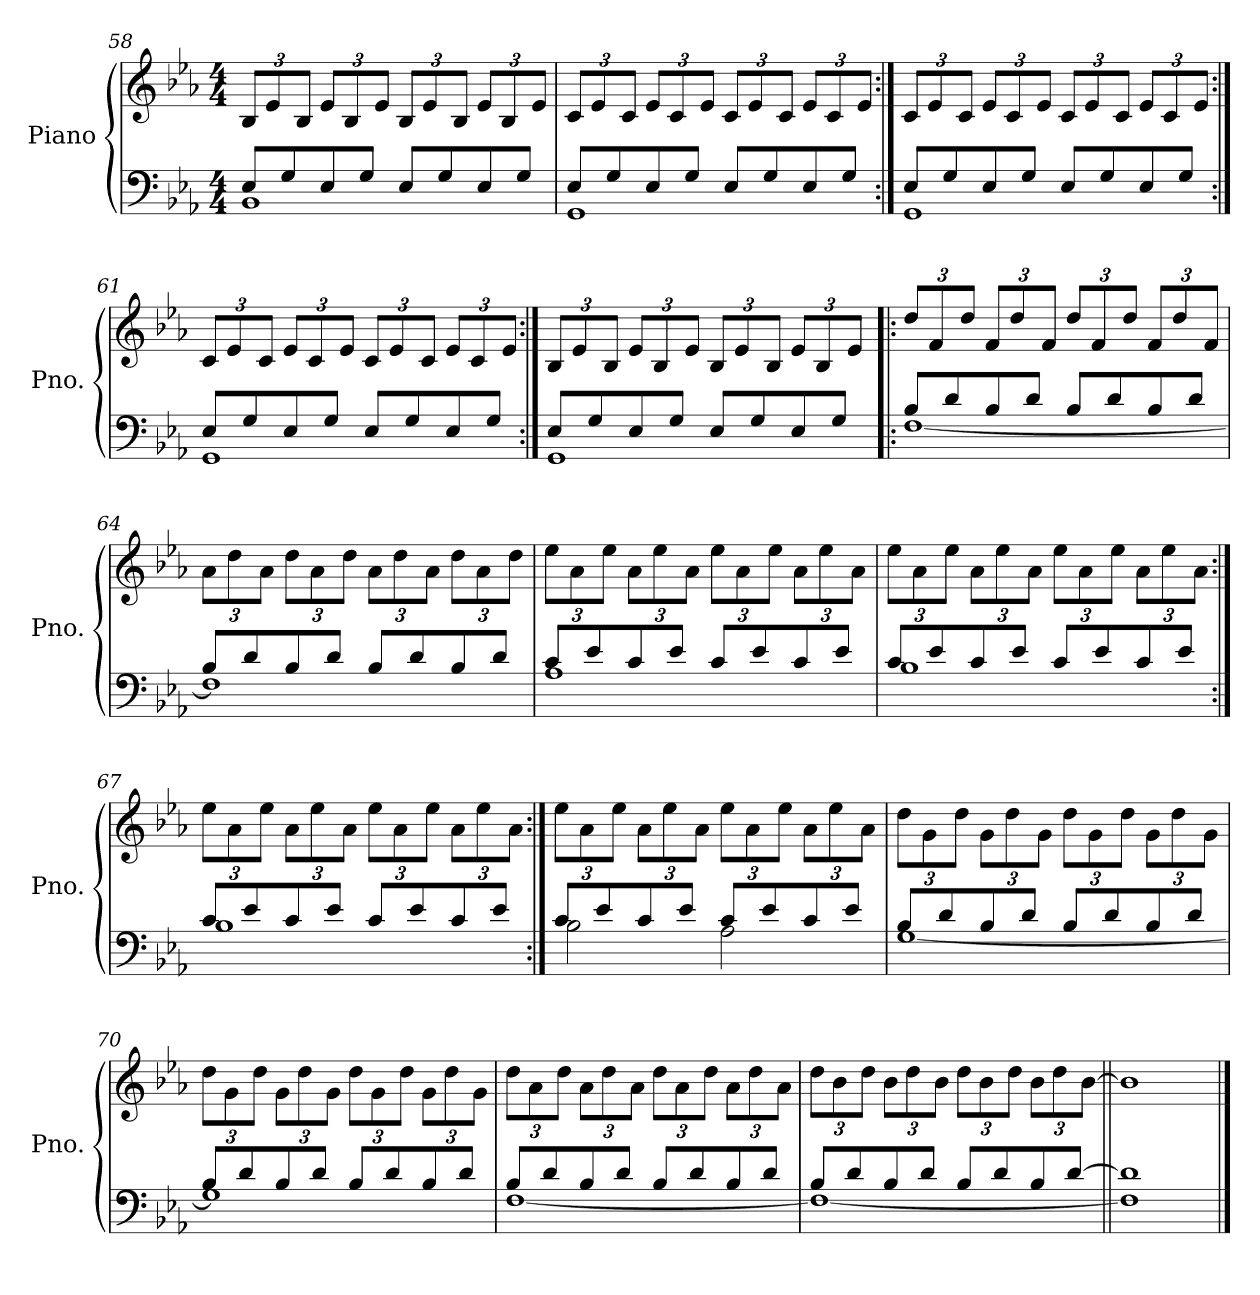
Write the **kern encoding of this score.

**kern	**kern
*part1	*part1
*staff2	*staff1
*I"Piano	*
*I'Pno.	*
*clefF4	*clefG2
*k[b-e-a-]	*k[b-e-a-]
*M4/4	*M4/4
=58	=58
*^	*
*	*	*Xbrackettup
8E-/L	1BB-	12B-/L
.	.	12e-/
8G/	.	.
.	.	12B-/J
8E-/	.	12e-/L
.	.	12B-/
8G/J	.	.
.	.	12e-/J
8E-/L	.	12B-/L
.	.	12e-/
8G/	.	.
.	.	12B-/J
8E-/	.	12e-/L
.	.	12B-/
8G/J	.	.
.	.	12e-/J
!!LO:PB:g=z
=59	=59	=59
8E-/L	1GG	12c/L
.	.	12e-/
8G/	.	.
.	.	12c/J
8E-/	.	12e-/L
.	.	12c/
8G/J	.	.
.	.	12e-/J
8E-/L	.	12c/L
.	.	12e-/
8G/	.	.
.	.	12c/J
8E-/	.	12e-/L
.	.	12c/
8G/J	.	.
.	.	12e-/J
=60:|!	=60:|!	=60:|!
8E-/L	1GG	12c/L
.	.	12e-/
8G/	.	.
.	.	12c/J
8E-/	.	12e-/L
.	.	12c/
8G/J	.	.
.	.	12e-/J
8E-/L	.	12c/L
.	.	12e-/
8G/	.	.
.	.	12c/J
8E-/	.	12e-/L
.	.	12c/
8G/J	.	.
.	.	12e-/J
!!LO:LB:g=z
=61:|!	=61:|!	=61:|!
8E-/L	1GG	12c/L
.	.	12e-/
8G/	.	.
.	.	12c/J
8E-/	.	12e-/L
.	.	12c/
8G/J	.	.
.	.	12e-/J
8E-/L	.	12c/L
.	.	12e-/
8G/	.	.
.	.	12c/J
8E-/	.	12e-/L
.	.	12c/
8G/J	.	.
.	.	12e-/J
=62:|!	=62:|!	=62:|!
8E-/L	1GG	12B-/L
.	.	12e-/
8G/	.	.
.	.	12B-/J
8E-/	.	12e-/L
.	.	12B-/
8G/J	.	.
.	.	12e-/J
8E-/L	.	12B-/L
.	.	12e-/
8G/	.	.
.	.	12B-/J
8E-/	.	12e-/L
.	.	12B-/
8G/J	.	.
.	.	12e-/J
!!LO:LB:g=z
=63!|:	=63!|:	=63!|:
8B-/L	[1F	12dd/L
.	.	12f/
8d/	.	.
.	.	12dd/J
8B-/	.	12f/L
.	.	12dd/
8d/J	.	.
.	.	12f/J
8B-/L	.	12dd/L
.	.	12f/
8d/	.	.
.	.	12dd/J
8B-/	.	12f/L
.	.	12dd/
8d/J	.	.
.	.	12f/J
=64	=64	=64
8B-/L	1F]	12a-\L
.	.	12dd\
8d/	.	.
.	.	12a-\J
8B-/	.	12dd\L
.	.	12a-\
8d/J	.	.
.	.	12dd\J
8B-/L	.	12a-\L
.	.	12dd\
8d/	.	.
.	.	12a-\J
8B-/	.	12dd\L
.	.	12a-\
8d/J	.	.
.	.	12dd\J
!!LO:LB:g=z
=65	=65	=65
8c/L	1A-	12ee-\L
.	.	12a-\
8e-/	.	.
.	.	12ee-\J
8c/	.	12a-\L
.	.	12ee-\
8e-/J	.	.
.	.	12a-\J
8c/L	.	12ee-\L
.	.	12a-\
8e-/	.	.
.	.	12ee-\J
8c/	.	12a-\L
.	.	12ee-\
8e-/J	.	.
.	.	12a-\J
=66	=66	=66
8c/L	1B-	12ee-\L
.	.	12a-\
8e-/	.	.
.	.	12ee-\J
8c/	.	12a-\L
.	.	12ee-\
8e-/J	.	.
.	.	12a-\J
8c/L	.	12ee-\L
.	.	12a-\
8e-/	.	.
.	.	12ee-\J
8c/	.	12a-\L
.	.	12ee-\
8e-/J	.	.
.	.	12a-\J
!!LO:LB:g=z
=67:|!	=67:|!	=67:|!
8c/L	1B-	12ee-\L
.	.	12a-\
8e-/	.	.
.	.	12ee-\J
8c/	.	12a-\L
.	.	12ee-\
8e-/J	.	.
.	.	12a-\J
8c/L	.	12ee-\L
.	.	12a-\
8e-/	.	.
.	.	12ee-\J
8c/	.	12a-\L
.	.	12ee-\
8e-/J	.	.
.	.	12a-\J
=68:|!	=68:|!	=68:|!
8c/L	2B-\	12ee-\L
.	.	12a-\
8e-/	.	.
.	.	12ee-\J
8c/	.	12a-\L
.	.	12ee-\
8e-/J	.	.
.	.	12a-\J
8c/L	2A-\	12ee-\L
.	.	12a-\
8e-/	.	.
.	.	12ee-\J
8c/	.	12a-\L
.	.	12ee-\
8e-/J	.	.
.	.	12a-\J
!!LO:LB:g=z
=69	=69	=69
8B-/L	[1G	12dd\L
.	.	12g\
8d/	.	.
.	.	12dd\J
8B-/	.	12g\L
.	.	12dd\
8d/J	.	.
.	.	12g\J
8B-/L	.	12dd\L
.	.	12g\
8d/	.	.
.	.	12dd\J
8B-/	.	12g\L
.	.	12dd\
8d/J	.	.
.	.	12g\J
=70	=70	=70
8B-/L	1G]	12dd\L
.	.	12g\
8d/	.	.
.	.	12dd\J
8B-/	.	12g\L
.	.	12dd\
8d/J	.	.
.	.	12g\J
8B-/L	.	12dd\L
.	.	12g\
8d/	.	.
.	.	12dd\J
8B-/	.	12g\L
.	.	12dd\
8d/J	.	.
.	.	12g\J
!!LO:PB:g=z
=71	=71	=71
8B-/L	[1F	12dd\L
.	.	12a-\
8d/	.	.
.	.	12dd\J
8B-/	.	12a-\L
.	.	12dd\
8d/J	.	.
.	.	12a-\J
8B-/L	.	12dd\L
.	.	12a-\
8d/	.	.
.	.	12dd\J
8B-/	.	12a-\L
.	.	12dd\
8d/J	.	.
.	.	12a-\J
=72	=72	=72
8B-/L	1F_	12dd\L
.	.	12b-\
8d/	.	.
.	.	12dd\J
8B-/	.	12b-\L
.	.	12dd\
8d/J	.	.
.	.	12b-\J
8B-/L	.	12dd\L
.	.	12b-\
8d/	.	.
.	.	12dd\J
8B-/	.	12b-\L
.	.	12dd\
[8d/J	.	.
.	.	[12b-\J
=73||	=73||	=73||
1d]	1F]	1b-]
*v	*v	*
==	==
*-	*-
